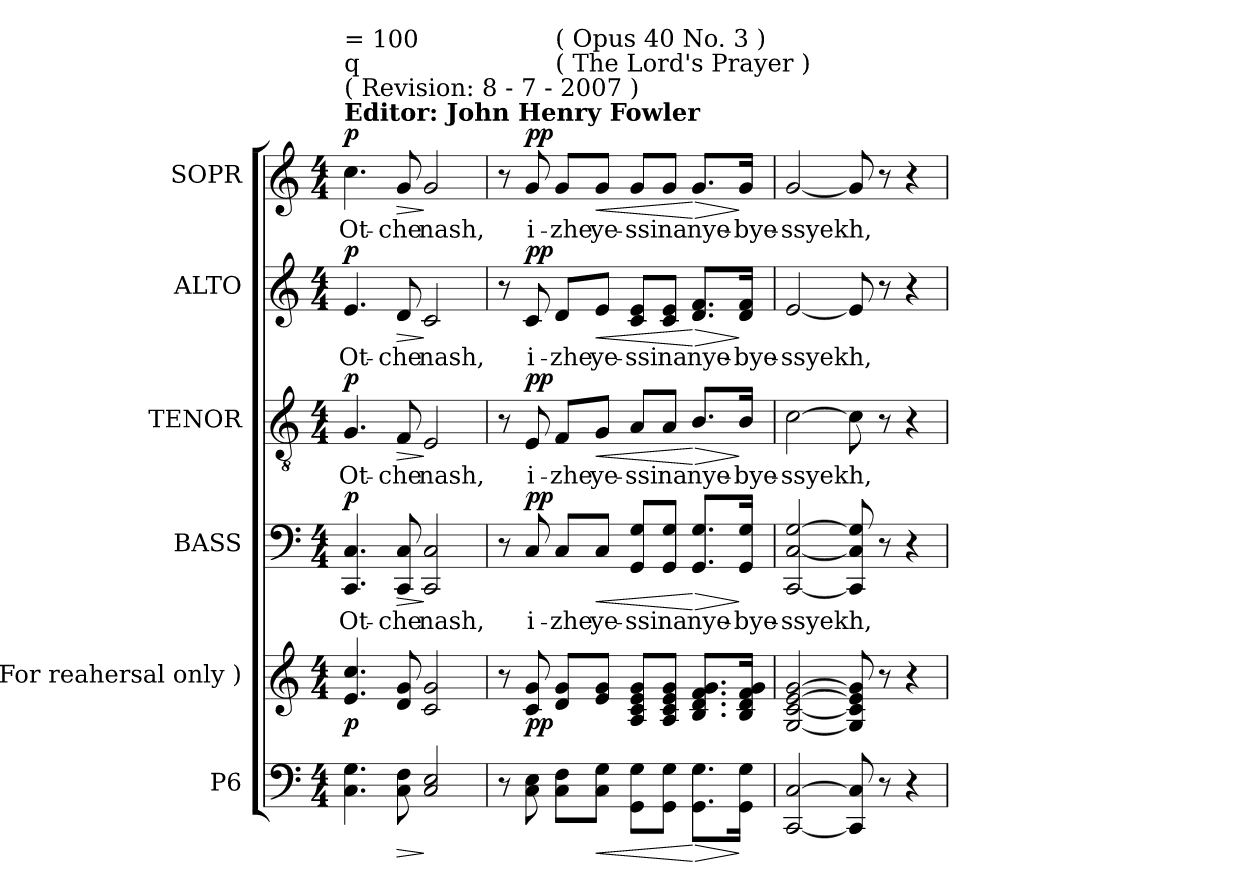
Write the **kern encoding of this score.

**kern	**dynam	**kern	**dynam	**kern	**text	**dynam	**kern	**text	**dynam	**kern	**text	**dynam	**kern	**text	**dynam
*part6	*part6	*part5	*part5	*part4	*part4	*part4	*part3	*part3	*part3	*part2	*part2	*part2	*part1	*part1	*part1
*staff6	*staff6	*staff5	*staff5	*staff4	*staff4	*staff4	*staff3	*staff3	*staff3	*staff2	*staff2	*staff2	*staff1	*staff1	*staff1
*I"P6	*	*I"( For reahersal  only )	*	*I"BASS	*	*	*I"TENOR	*	*	*I"ALTO	*	*	*I"SOPR	*	*
*	*	*	*	*I'B.	*	*	*I'T.	*	*	*I'A.	*	*	*I'S.	*	*
!!LO:PB:g=z
*clefF4	*	*clefG2	*	*clefF4	*	*	*clefGv2	*	*	*clefG2	*	*	*clefG2	*	*
*	*	*	*	*	*	*	*ITrd7c12	*	*	*	*	*	*	*	*
*k[]	*	*k[]	*	*k[]	*	*	*k[]	*	*	*k[]	*	*	*k[]	*	*
*a:	*	*a:	*	*a:	*	*	*a:	*	*	*a:	*	*	*a:	*	*
*M4/4	*	*M4/4	*	*M4/4	*	*	*M4/4	*	*	*M4/4	*	*	*M4/4	*	*
*MM100	*	*MM100	*	*MM100	*	*	*MM100	*	*	*MM100	*	*	*MM100	*	*
=1	=1	=1	=1	=1	=1	=1	=1	=1	=1	=1	=1	=1	=1	=1	=1
!	!	!	!	!	!LO:LY:b:color=#000000	!	!	!	!	!	!	!	!	!	!
!	!	!	!	!	!	!	!	!LO:LY:b:color=#000000	!	!	!	!	!	!	!
!	!	!	!	!	!	!	!	!	!	!	!LO:LY:b:color=#000000	!	!	!	!
!	!	!	!	!	!	!	!	!	!	!	!	!	!LO:TX:a:B:t=Editor&colon; John Henry Fowler	!	!
!	!	!	!	!	!	!	!	!	!	!	!	!	!LO:TX:a:t=( Revision&colon; 8 - 7 - 2007 )	!	!
!	!	!	!	!	!	!	!	!	!	!	!	!	!LO:TX:a:t=q	!	!
!	!	!	!	!	!	!	!	!	!	!	!	!	!LO:TX:t== 100	!	!
!	!	!	!	!	!	!	!	!	!	!	!	!	!	!LO:LY:b:color=#000000	!
4.Ci\ 4.Gi	.	4.ei/ 4.cci	p	4.CCi/ 4.Ci	Ot-	p	4.GGi/	Ot-	p	4.ei/	Ot-	p	4.cci\	Ot-	p
!	!LO:HP:b	!	!	!	!	!	!	!	!	!	!	!	!	!	!
!	!	!	!	!	!LO:LY:b:color=#000000	!LO:HP:b	!	!	!	!	!	!	!	!	!
!	!	!	!	!	!	!	!	!LO:LY:b:color=#000000	!LO:HP:b	!	!	!	!	!	!
!	!	!	!	!	!	!	!	!	!	!	!LO:LY:b:color=#000000	!LO:HP:b	!	!	!
!	!	!	!	!	!	!	!	!	!	!	!	!	!	!LO:LY:b:color=#000000	!LO:HP:b
8Ci\ 8Fi	>	8di/ 8gi	.	8CCi/ 8Ci	-che	>	8FFi/	-che	>	8di/	-che	>	8gi/	-che	>
!	!	!	!	!	!LO:LY:b:color=#000000	!	!	!	!	!	!	!	!	!	!
!	!	!	!	!	!	!	!	!LO:LY:b:color=#000000	!	!	!	!	!	!	!
!	!	!	!	!	!	!	!	!	!	!	!LO:LY:b:color=#000000	!	!	!	!
!	!	!	!	!	!	!	!	!	!	!	!	!	!	!LO:LY:b:color=#000000	!
2Ci/ 2Ei	]	2ci/ 2gi	.	2CCi/ 2Ci	nash,	]	2EEi/	nash,	]	2ci/	nash,	]	2gi/	nash,	]
=2	=2	=2	=2	=2	=2	=2	=2	=2	=2	=2	=2	=2	=2	=2	=2
8r	.	8r	.	8r	.	.	8r	.	.	8r	.	.	8r	.	.
!	!	!	!	!	!LO:LY:b:color=#000000	!	!	!	!	!	!	!	!	!	!
!	!	!	!	!	!	!	!	!LO:LY:b:color=#000000	!	!	!	!	!	!	!
!	!	!	!	!	!	!	!	!	!	!	!LO:LY:b:color=#000000	!	!	!	!
!	!	!	!	!	!	!	!	!	!	!	!	!	!	!LO:LY:b:color=#000000	!
8Ci\ 8Ei	.	8ci/ 8gi	pp	8Ci/	i-	pp	8EEi/	i-	pp	8ci/	i-	pp	8gi/	i-	pp
!	!	!	!	!	!LO:LY:b:color=#000000	!	!	!	!	!	!	!	!	!	!
!	!	!	!	!	!	!	!	!LO:LY:b:color=#000000	!	!	!	!	!	!	!
!	!	!	!	!	!	!	!	!	!	!	!LO:LY:b:color=#000000	!	!	!	!
!	!	!	!	!	!	!	!	!	!	!	!	!	!LO:TX:a:t=( The Lord's Prayer )	!	!
!	!	!	!	!	!	!	!	!	!	!	!	!	!LO:TX:a:t=( Opus 40 No. 3 )	!	!
!	!	!	!	!	!	!	!	!	!	!	!	!	!	!LO:LY:b:color=#000000	!
8Ci\ 8FiL	.	8di/ 8giL	.	8Ci/L	-zhe	.	8FFi/L	-zhe	.	8di/L	-zhe	.	8gi/L	-zhe	.
!	!LO:HP:b	!	!	!	!	!	!	!	!	!	!	!	!	!	!
!	!	!	!	!	!LO:LY:b:color=#000000	!LO:HP:b	!	!	!	!	!	!	!	!	!
!	!	!	!	!	!	!	!	!LO:LY:b:color=#000000	!LO:HP:b	!	!	!	!	!	!
!	!	!	!	!	!	!	!	!	!	!	!LO:LY:b:color=#000000	!LO:HP:b	!	!	!
!	!	!	!	!	!	!	!	!	!	!	!	!	!	!LO:LY:b:color=#000000	!LO:HP:b
8Ci\ 8GiJ	<	8ei/ 8giJ	.	8Ci/J	ye-	<	8GGi/J	ye-	<	8ei/J	ye-	<	8gi/J	ye-	<
!	!	!	!	!	!LO:LY:b:color=#000000	!	!	!	!	!	!	!	!	!	!
!	!	!	!	!	!	!	!	!LO:LY:b:color=#000000	!	!	!	!	!	!	!
!	!	!	!	!	!	!	!	!	!	!	!LO:LY:b:color=#000000	!	!	!	!
!	!	!	!	!	!	!	!	!	!	!	!	!	!	!LO:LY:b:color=#000000	!
8GGi\ 8GiL	.	8Ai/ 8ci 8ei 8giL	.	8GGi/ 8GiL	-ssi	.	8AAi/L	-ssi	.	8ci/ 8eiL	-ssi	.	8gi/L	-ssi	.
!	!	!	!	!	!LO:LY:b:color=#000000	!	!	!	!	!	!	!	!	!	!
!	!	!	!	!	!	!	!	!LO:LY:b:color=#000000	!	!	!	!	!	!	!
!	!	!	!	!	!	!	!	!	!	!	!LO:LY:b:color=#000000	!	!	!	!
!	!	!	!	!	!	!	!	!	!	!	!	!	!	!LO:LY:b:color=#000000	!
8GGi\ 8GiJ	.	8Ai/ 8ci 8ei 8giJ	.	8GGi/ 8GiJ	na	.	8AAi/J	na	.	8ci/ 8eiJ	na	.	8gi/J	na	.
!	!LO:HP:n=1:b	!	!	!	!	!	!	!	!	!	!	!	!	!	!
!	!	!	!	!	!LO:LY:b:color=#000000	!LO:HP:n=1:b	!	!	!	!	!	!	!	!	!
!	!	!	!	!	!	!	!	!LO:LY:b:color=#000000	!LO:HP:n=1:b	!	!	!	!	!	!
!	!	!	!	!	!	!	!	!	!	!	!LO:LY:b:color=#000000	!LO:HP:n=1:b	!	!	!
!	!	!	!	!	!	!	!	!	!	!	!	!	!	!LO:LY:b:color=#000000	!LO:HP:n=1:b
8.GGi\ 8.GiL	[ >	8.Bi/ 8.di 8.fi 8.giL	.	8.GGi/ 8.GiL	nye-	[ >	8.BBi/L	nye-	[ >	8.di/ 8.fiL	nye-	[ >	8.gi/L	nye-	[ >
!	!	!	!	!	!LO:LY:b:color=#000000	!	!	!	!	!	!	!	!	!	!
!	!	!	!	!	!	!	!	!LO:LY:b:color=#000000	!	!	!	!	!	!	!
!	!	!	!	!	!	!	!	!	!	!	!LO:LY:b:color=#000000	!	!	!	!
!	!	!	!	!	!	!	!	!	!	!	!	!	!	!LO:LY:b:color=#000000	!
16GGi\ 16GiJk	]	16Bi/ 16di 16fi 16giJk	.	16GGi/ 16GiJk	-bye-	]	16BBi/Jk	-bye-	]	16di/ 16fiJk	-bye-	]	16gi/Jk	-bye-	]
=3	=3	=3	=3	=3	=3	=3	=3	=3	=3	=3	=3	=3	=3	=3	=3
!	!	!	!	!	!LO:LY:b:color=#000000	!	!	!	!	!	!	!	!	!	!
!	!	!	!	!	!	!	!	!LO:LY:b:color=#000000	!	!	!	!	!	!	!
!	!	!	!	!	!	!	!	!	!	!	!LO:LY:b:color=#000000	!	!	!	!
!	!	!	!	!	!	!	!	!	!	!	!	!	!	!LO:LY:b:color=#000000	!
[2CCi/ [2Ci	.	[2Gi/ [2ci [2ei [2gi	.	[2CCi/ [2Ci [2Gi	-ssyekh,	.	[2Ci\	-ssyekh,	.	[2ei/	-ssyekh,	.	[2gi/	-ssyekh,	.
8CCi/] 8Ci]	.	8Gi/] 8ci] 8ei] 8gi]	.	8CCi/] 8Ci] 8Gi]	.	.	8Ci\]	.	.	8ei/]	.	.	8gi/]	.	.
8r	.	8r	.	8r	.	.	8r	.	.	8r	.	.	8r	.	.
4r	.	4r	.	4r	.	.	4r	.	.	4r	.	.	4r	.	.
=	=	=	=	=	=	=	=	=	=	=	=	=	=	=	=
*-	*-	*-	*-	*-	*-	*-	*-	*-	*-	*-	*-	*-	*-	*-	*-
